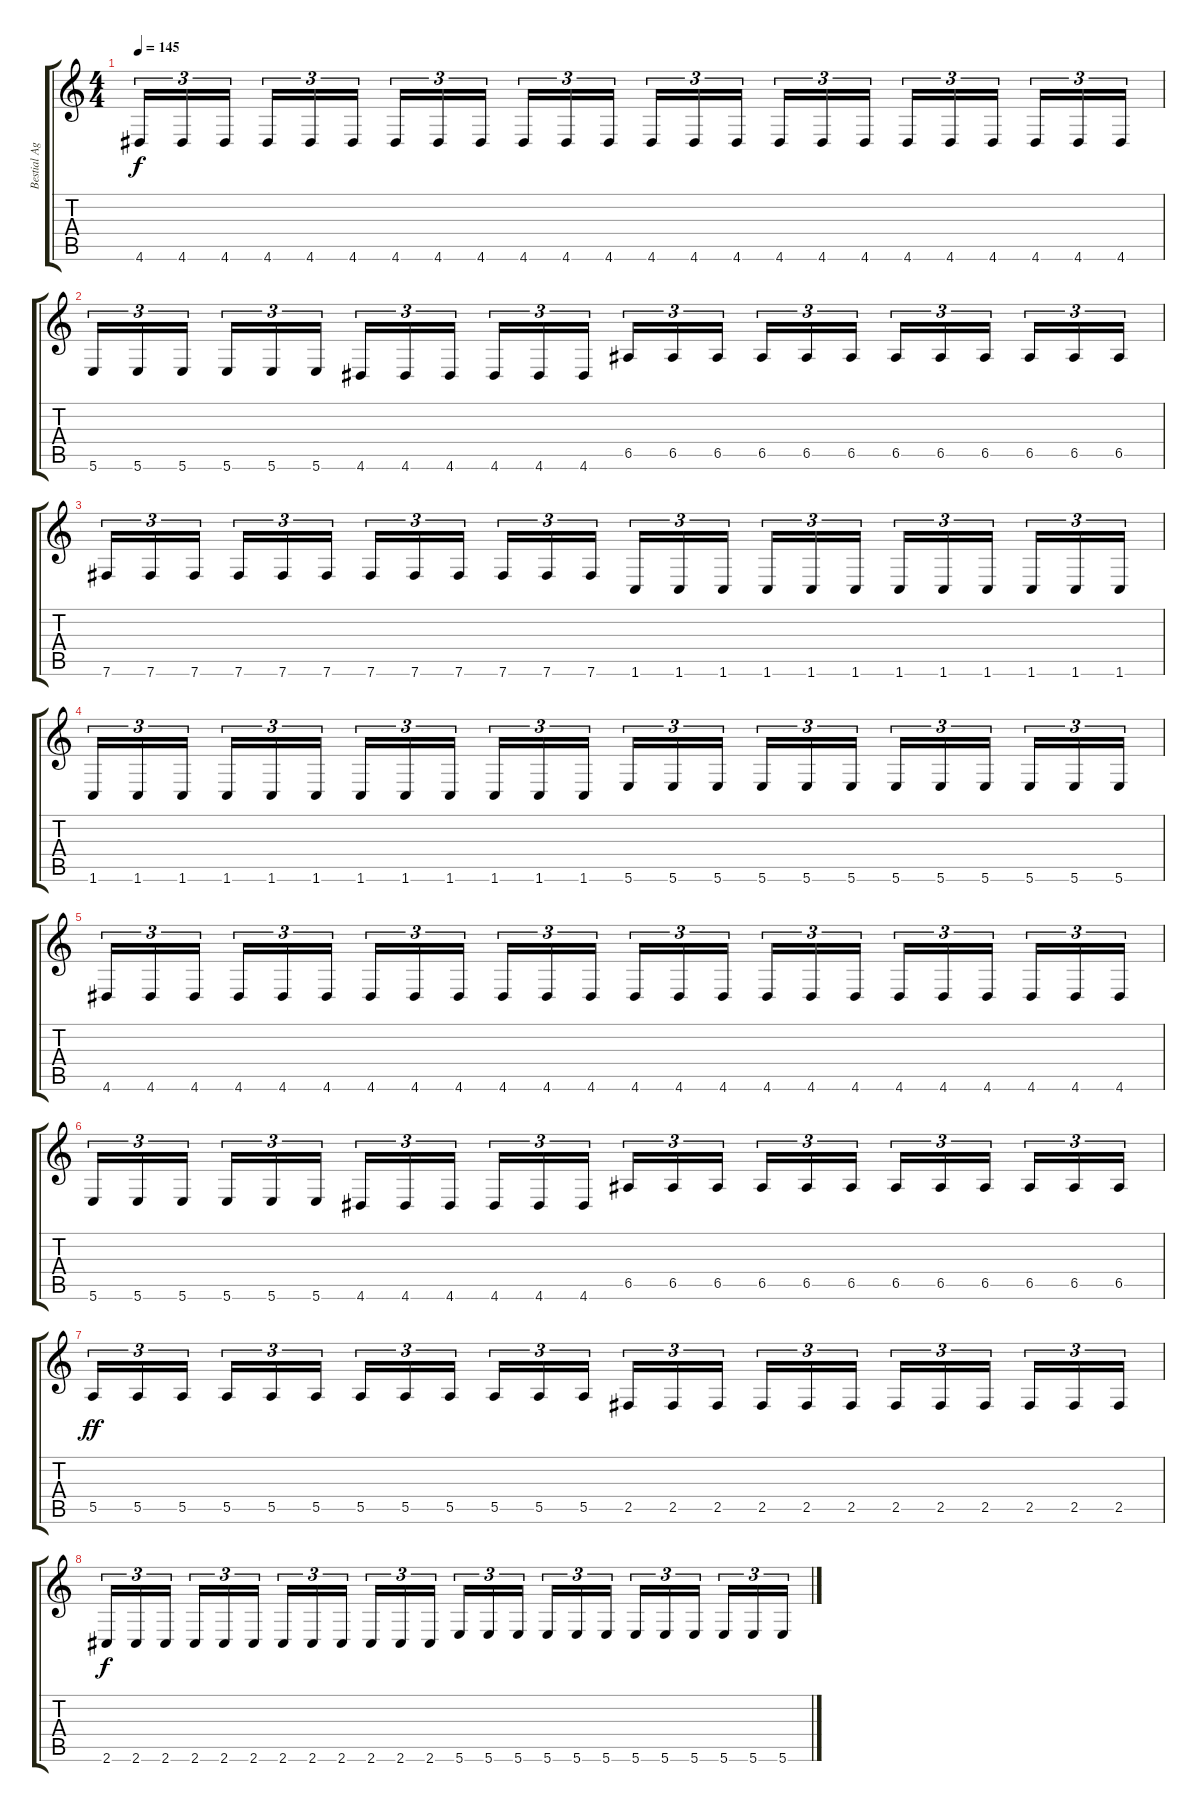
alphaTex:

\track ("Bestial Aggressor of Morbid Invocations" "Bestial Ag") {instrument distortionguitar}
\staff {score tabs}
\tuning (B3 Gb3 D3 A2 E2 B1) {hide}
\ts (4 4)
\tempo 145
\clef g2
\ks c
4.6.16{tu (3 2) dy f} 4.6.16{tu (3 2)} 4.6.16{tu (3 2) beam splitsecondary} 4.6.16{tu (3 2)} 4.6.16{tu (3 2)} 4.6.16{tu (3 2)} 4.6.16{tu (3 2)} 4.6.16{tu (3 2)} 4.6.16{tu (3 2) beam splitsecondary} 4.6.16{tu (3 2)} 4.6.16{tu (3 2)} 4.6.16{tu (3 2)} 4.6.16{tu (3 2)} 4.6.16{tu (3 2)} 4.6.16{tu (3 2) beam splitsecondary} 4.6.16{tu (3 2)} 4.6.16{tu (3 2)} 4.6.16{tu (3 2)} 4.6.16{tu (3 2)} 4.6.16{tu (3 2)} 4.6.16{tu (3 2) beam splitsecondary} 4.6.16{tu (3 2)} 4.6.16{tu (3 2)} 4.6.16{tu (3 2)} |
5.6.16{tu (3 2)} 5.6.16{tu (3 2)} 5.6.16{tu (3 2) beam splitsecondary} 5.6.16{tu (3 2)} 5.6.16{tu (3 2)} 5.6.16{tu (3 2)} 4.6.16{tu (3 2)} 4.6.16{tu (3 2)} 4.6.16{tu (3 2) beam splitsecondary} 4.6.16{tu (3 2)} 4.6.16{tu (3 2)} 4.6.16{tu (3 2)} 6.5.16{tu (3 2)} 6.5.16{tu (3 2)} 6.5.16{tu (3 2) beam splitsecondary} 6.5.16{tu (3 2)} 6.5.16{tu (3 2)} 6.5.16{tu (3 2)} 6.5.16{tu (3 2)} 6.5.16{tu (3 2)} 6.5.16{tu (3 2) beam splitsecondary} 6.5.16{tu (3 2)} 6.5.16{tu (3 2)} 6.5.16{tu (3 2)} |
7.6.16{tu (3 2)} 7.6.16{tu (3 2)} 7.6.16{tu (3 2) beam splitsecondary} 7.6.16{tu (3 2)} 7.6.16{tu (3 2)} 7.6.16{tu (3 2)} 7.6.16{tu (3 2)} 7.6.16{tu (3 2)} 7.6.16{tu (3 2) beam splitsecondary} 7.6.16{tu (3 2)} 7.6.16{tu (3 2)} 7.6.16{tu (3 2)} 1.6.16{tu (3 2)} 1.6.16{tu (3 2)} 1.6.16{tu (3 2) beam splitsecondary} 1.6.16{tu (3 2)} 1.6.16{tu (3 2)} 1.6.16{tu (3 2)} 1.6.16{tu (3 2)} 1.6.16{tu (3 2)} 1.6.16{tu (3 2) beam splitsecondary} 1.6.16{tu (3 2)} 1.6.16{tu (3 2)} 1.6.16{tu (3 2)} |
1.6.16{tu (3 2)} 1.6.16{tu (3 2)} 1.6.16{tu (3 2) beam splitsecondary} 1.6.16{tu (3 2)} 1.6.16{tu (3 2)} 1.6.16{tu (3 2)} 1.6.16{tu (3 2)} 1.6.16{tu (3 2)} 1.6.16{tu (3 2) beam splitsecondary} 1.6.16{tu (3 2)} 1.6.16{tu (3 2)} 1.6.16{tu (3 2)} 5.6.16{tu (3 2)} 5.6.16{tu (3 2)} 5.6.16{tu (3 2) beam splitsecondary} 5.6.16{tu (3 2)} 5.6.16{tu (3 2)} 5.6.16{tu (3 2)} 5.6.16{tu (3 2)} 5.6.16{tu (3 2)} 5.6.16{tu (3 2) beam splitsecondary} 5.6.16{tu (3 2)} 5.6.16{tu (3 2)} 5.6.16{tu (3 2)} |
4.6.16{tu (3 2)} 4.6.16{tu (3 2)} 4.6.16{tu (3 2) beam splitsecondary} 4.6.16{tu (3 2)} 4.6.16{tu (3 2)} 4.6.16{tu (3 2)} 4.6.16{tu (3 2)} 4.6.16{tu (3 2)} 4.6.16{tu (3 2) beam splitsecondary} 4.6.16{tu (3 2)} 4.6.16{tu (3 2)} 4.6.16{tu (3 2)} 4.6.16{tu (3 2)} 4.6.16{tu (3 2)} 4.6.16{tu (3 2) beam splitsecondary} 4.6.16{tu (3 2)} 4.6.16{tu (3 2)} 4.6.16{tu (3 2)} 4.6.16{tu (3 2)} 4.6.16{tu (3 2)} 4.6.16{tu (3 2) beam splitsecondary} 4.6.16{tu (3 2)} 4.6.16{tu (3 2)} 4.6.16{tu (3 2)} |
5.6.16{tu (3 2)} 5.6.16{tu (3 2)} 5.6.16{tu (3 2) beam splitsecondary} 5.6.16{tu (3 2)} 5.6.16{tu (3 2)} 5.6.16{tu (3 2)} 4.6.16{tu (3 2)} 4.6.16{tu (3 2)} 4.6.16{tu (3 2) beam splitsecondary} 4.6.16{tu (3 2)} 4.6.16{tu (3 2)} 4.6.16{tu (3 2)} 6.5.16{tu (3 2)} 6.5.16{tu (3 2)} 6.5.16{tu (3 2) beam splitsecondary} 6.5.16{tu (3 2)} 6.5.16{tu (3 2)} 6.5.16{tu (3 2)} 6.5.16{tu (3 2)} 6.5.16{tu (3 2)} 6.5.16{tu (3 2) beam splitsecondary} 6.5.16{tu (3 2)} 6.5.16{tu (3 2)} 6.5.16{tu (3 2)} |
5.5.16{tu (3 2) dy ff} 5.5.16{tu (3 2)} 5.5.16{tu (3 2) beam splitsecondary} 5.5.16{tu (3 2)} 5.5.16{tu (3 2)} 5.5.16{tu (3 2)} 5.5.16{tu (3 2)} 5.5.16{tu (3 2)} 5.5.16{tu (3 2) beam splitsecondary} 5.5.16{tu (3 2)} 5.5.16{tu (3 2)} 5.5.16{tu (3 2)} 2.5.16{tu (3 2)} 2.5.16{tu (3 2)} 2.5.16{tu (3 2) beam splitsecondary} 2.5.16{tu (3 2)} 2.5.16{tu (3 2)} 2.5.16{tu (3 2)} 2.5.16{tu (3 2)} 2.5.16{tu (3 2)} 2.5.16{tu (3 2) beam splitsecondary} 2.5.16{tu (3 2)} 2.5.16{tu (3 2)} 2.5.16{tu (3 2)} |
2.6.16{tu (3 2) dy f} 2.6.16{tu (3 2)} 2.6.16{tu (3 2) beam splitsecondary} 2.6.16{tu (3 2)} 2.6.16{tu (3 2)} 2.6.16{tu (3 2)} 2.6.16{tu (3 2)} 2.6.16{tu (3 2)} 2.6.16{tu (3 2) beam splitsecondary} 2.6.16{tu (3 2)} 2.6.16{tu (3 2)} 2.6.16{tu (3 2)} 5.6.16{tu (3 2)} 5.6.16{tu (3 2)} 5.6.16{tu (3 2) beam splitsecondary} 5.6.16{tu (3 2)} 5.6.16{tu (3 2)} 5.6.16{tu (3 2)} 5.6.16{tu (3 2)} 5.6.16{tu (3 2)} 5.6.16{tu (3 2) beam splitsecondary} 5.6.16{tu (3 2)} 5.6.16{tu (3 2)} 5.6.16{tu (3 2)}
